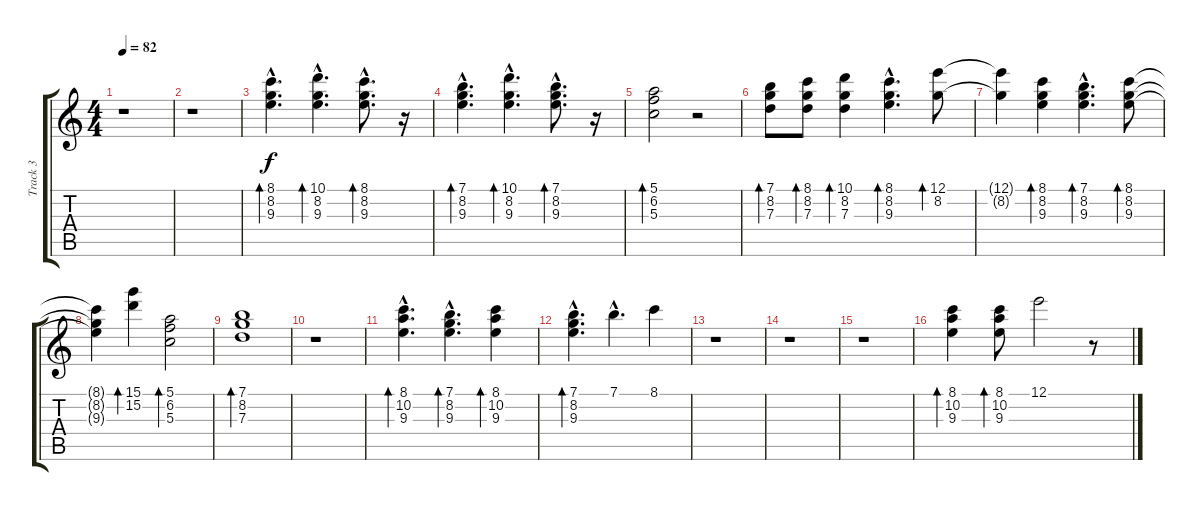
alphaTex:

\track ("Track 3" "Track 3") {instrument acousticguitarsteel}
\staff {score tabs}
\tuning (E4 B3 G3 D3 A2 E2) {hide}
\ts (4 4)
\tempo 82
\clef g2
\ks c
r.1{dy f} |
r.1 |
(8.1{hac} 8.2{hac} 9.3{hac}).4{d bd 240} (10.1{hac} 8.2{hac} 9.3{hac}).4{d bd 240} (8.1{hac} 8.2{hac} 9.3{hac}).8{d bd 240} r.16 |
(7.1{hac} 8.2{hac} 9.3{hac}).4{d bd 240} (10.1{hac} 8.2{hac} 9.3{hac}).4{d bd 240} (7.1{hac} 8.2{hac} 9.3{hac}).8{d bd 240} r.16 |
(5.1 6.2 5.3).2{bd 240} r.2 |
(7.1 8.2 7.3).8{bd 240} (8.1 8.2 7.3).8{bd 240} (10.1 8.2 7.3).4{bd 240} (8.1{hac} 8.2{hac} 9.3{hac}).4{d bd 240} (12.1 8.2).8{bd 240} |
(12.1{t} 8.2{t}).4 (8.1 8.2 9.3).4{bd 240} (7.1{hac} 8.2{hac} 9.3{hac}).4{d bd 240} (8.1 8.2 9.3).8{bd 240} |
(8.1{t} 8.2{t} 9.3{t}).4 (15.1 15.2).4{bd 240} (5.1 6.2 5.3).2{bd 240} |
(7.1 8.2 7.3).1{bd 240} |
r.1 |
(8.1{hac} 10.2{hac} 9.3{hac}).4{d bd 240} (7.1{hac} 8.2{hac} 9.3{hac}).4{d bd 240} (8.1 10.2 9.3).4{bd 240} |
(7.1{hac} 8.2{hac} 9.3{hac}).4{d bd 240} 7.1{hac}.4{d} 8.1.4 |
r.1 |
r.1 |
r.1 |
(8.1 10.2 9.3).4{bd 480} (8.1 10.2 9.3).8{bd 240} 12.1.2 r.8
